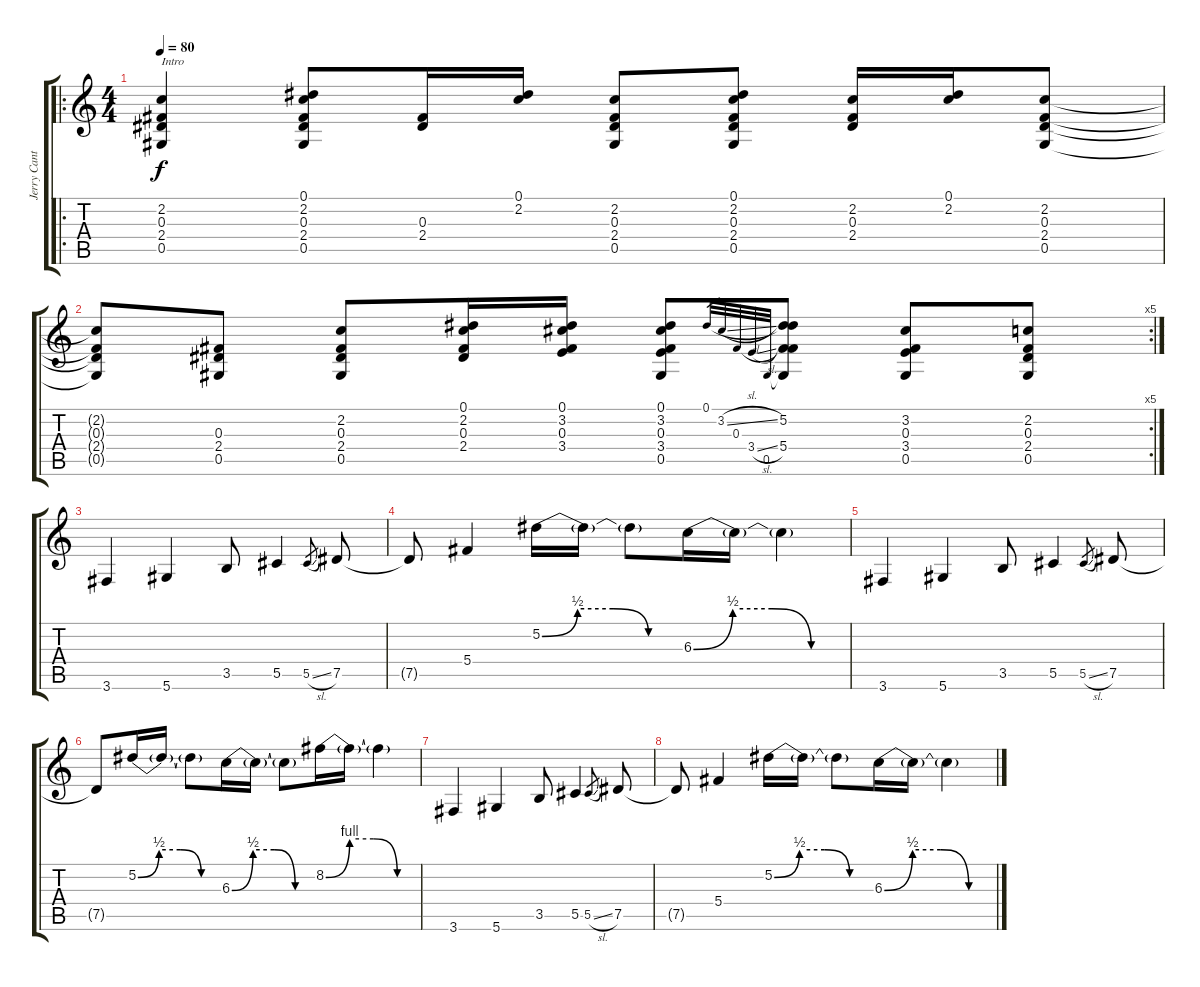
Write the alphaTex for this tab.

\track ("Jerry Cantrell" "Jerry Cant") {instrument acousticguitarsteel}
\staff {score tabs}
\tuning (Eb4 Bb3 Gb3 Db3 Ab2 Eb2) {hide}
\ro
\ts (4 4)
\tempo 80
\clef g2
\ks c
(2.2 0.3 2.4 0.5).4{txt "Intro" dy f instrument acousticguitarsteel} (0.1 2.2 0.3 2.4 0.5).8 (0.3 2.4).16 (0.1 2.2).16 (2.2 0.3 2.4 0.5).8 (0.1 2.2 0.3 2.4 0.5).8 (2.2 0.3 2.4).16 (0.1 2.2).16 (2.2 0.3 2.4 0.5).8 |
\rc 5
(2.2{t} 0.3{t} 2.4{t} 0.5{t}).8 (0.3 2.4 0.5).8 (2.2 0.3 2.4 0.5).8 (0.1 2.2 0.3 2.4).16 (0.1 3.2 0.3 3.4).16 (0.1 3.2 0.3 3.4 0.5).8 0.1.32{gr} 3.2{sl}.32{gr} 0.3.32{gr} 3.4{sl}.32{gr} 0.5.32{gr} (0.1{t} 5.2 0.3{t} 5.4 0.5{t}).8 (3.2 0.3 3.4 0.5).8 (2.2 0.3 2.4 0.5).8 |
3.6.4 5.6.4 3.5.8 5.5.4 5.5{sl}.8{gr} 7.5.8 |
7.5{t}.8 5.4.4 5.2{be (custom 0 0 15 2 30 2 45 0 60 0)}.16 5.2{t}.16 5.2{t}.8 6.3{be (custom 0 0 15 2 30 2 45 0 60 0)}.16 6.3{t}.16 6.3{t}.4 |
3.6.4 5.6.4 3.5.8 5.5.4 5.5{sl}.8{gr} 7.5.8 |
7.5{t}.8 5.2{be (custom 0 0 15 2 30 2 45 0 60 0)}.16 5.2{t}.16 5.2{t}.8 6.3{be (custom 0 0 15 2 30 2 45 0 60 0)}.16 6.3{t}.16 6.3{t}.8 8.2{be (custom 0 0 15 4 30 4 45 0 60 0)}.16 8.2{t}.16 8.2{t}.4 |
3.6.4 5.6.4 3.5.8 5.5.4 5.5{sl}.8{gr} 7.5.8 |
7.5{t}.8 5.4.4 5.2{be (custom 0 0 15 2 30 2 45 0 60 0)}.16 5.2{t}.16 5.2{t}.8 6.3{be (custom 0 0 15 2 30 2 45 0 60 0)}.16 6.3{t}.16 6.3{t}.4
